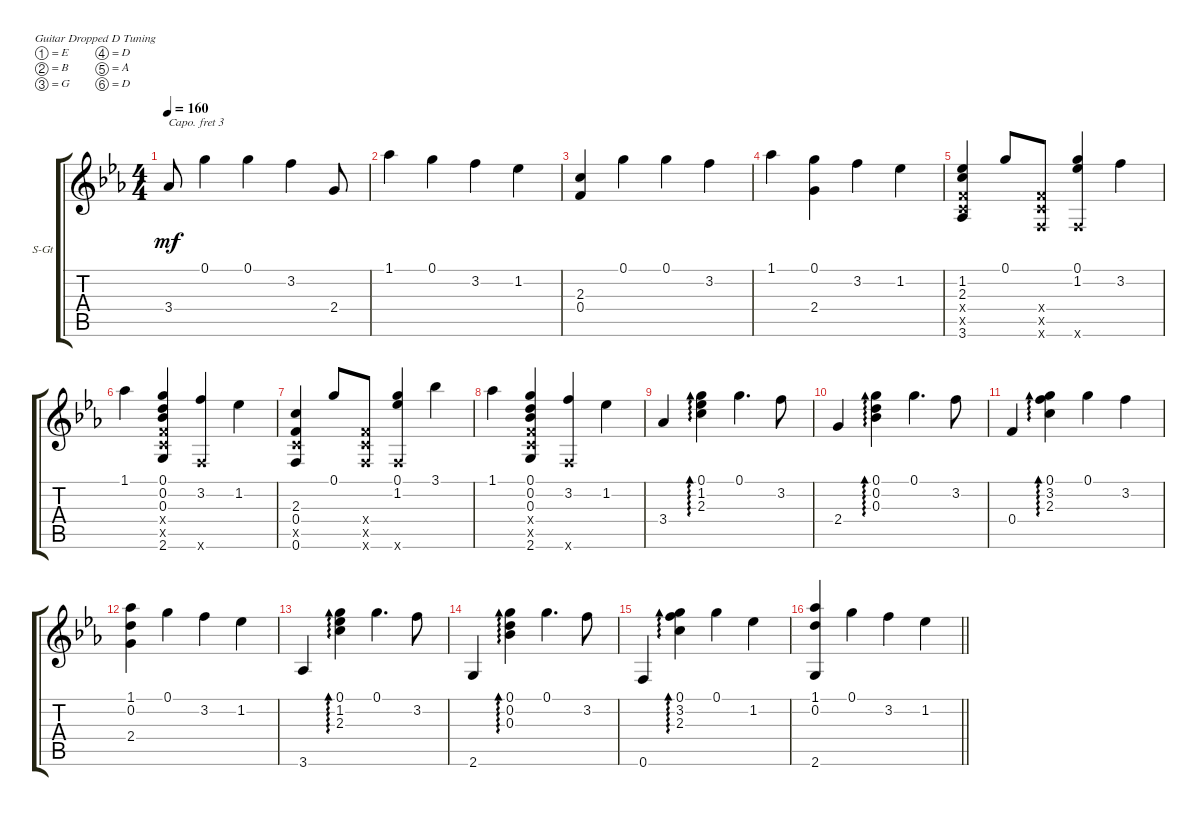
\defaultSystemsLayout 4
\bracketExtendMode groupsimilarinstruments
\firstSystemTrackNameOrientation horizontal
\otherSystemsTrackNameOrientation horizontal
\track ("Steel Guitar" "S-Gt") {instrument acousticguitarsteel}
\staff {score tabs}
\capo 3
\tuning (E4 B3 G3 D3 A2 D2)
\ts (4 4)
\tempo 160
\clef g2
\scale
0.319088
\ks eb
3.4.8{dy mf} 0.1.4 0.1.4 3.2.4 2.4.8 |
1.1.4 0.1.4 3.2.4 1.2.4 |
(0.4 2.3).4 0.1.4 0.1.4 3.2.4 |
1.1.4 (0.1 2.4).4 3.2.4 1.2.4 |
\scale
0.333517 (1.2 2.3 3.6 0.5{x} 0.4{x}).4 0.1.8 (0.6{x} 0.5{x} 0.4{x}).8 (0.1 1.2 0.6{x}).4 3.2.4 |
\scale
0.324363 1.1.4 (0.1 0.2 0.3 2.6 0.5{x} 0.4{x}).4 (3.2 0.6{x}).4 1.2.4 |
\scale
0.342105 (0.6 0.5{x} 0.4 2.3).4 0.1.8 (0.6{x} 0.5{x} 0.4{x}).8 (0.6{x} 0.1 1.2).4 3.1.4 |
1.1.4 (0.1 0.2 0.3 2.6 0.5{x} 0.4{x}).4 (3.2 0.6{x}).4 1.2.4 |
3.4.4 (2.3 1.2 0.1).4{ad 0} 0.1.4{d} 3.2.8 |
2.4.4 (0.3 0.2 0.1).4{ad 0} 0.1.4{d} 3.2.8 |
\scale
0.366221 0.4.4 (2.3 3.2 0.1).4{ad 0} 0.1.4 3.2.4 |
\scale
0.331737 (0.2 1.1 2.4).4 0.1.4 3.2.4 1.2.4 |
\scale
0.30203 3.6.4 (0.1 1.2 2.3).4{ad 0} 0.1.4{d} 3.2.8 |
\scale
0.345503 2.6.4 (0.1 0.2 0.3).4{ad 0} 0.1.4{d} 3.2.8 |
\scale
0.358896 0.6.4 (0.1 3.2 2.3).4{ad 0} 0.1.4 1.2.4 |
\scale
0.295567
\barLineRight lightlight
(1.1 0.2 2.6).4 0.1.4 3.2.4 1.2.4
